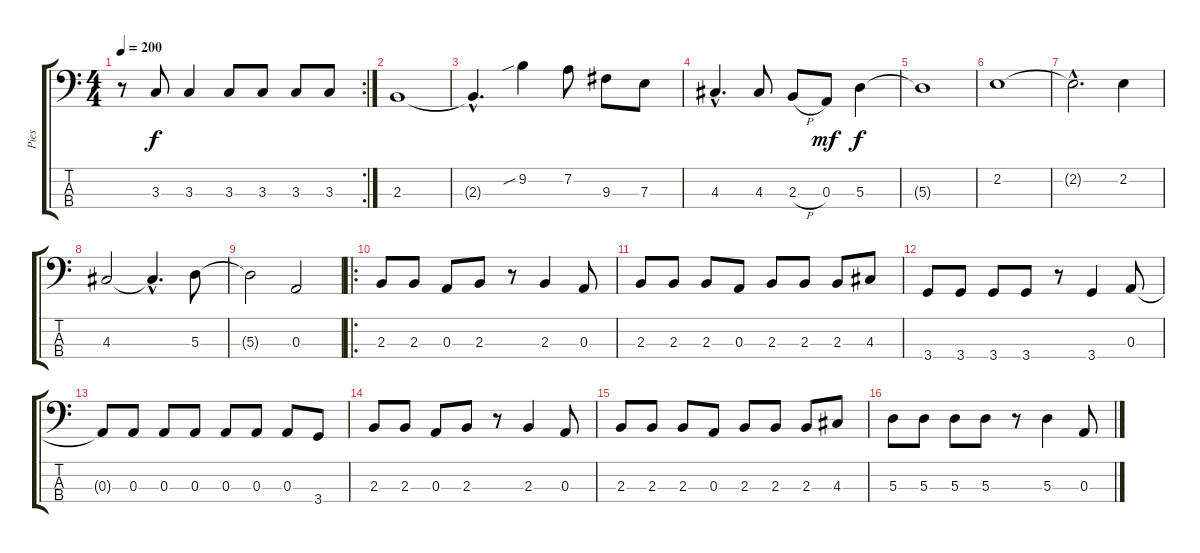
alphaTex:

\track ("Pies" "Pies") {instrument electricbasspick}
\staff {score tabs}
\tuning (G2 D2 A1 E1) {hide}
\rc 2
\ts (4 4)
\tempo 200
\clef f4
\ks c
r.8{dy f} 3.3.8 3.3.4 3.3.8 3.3.8 3.3.8 3.3.8 |
2.3.1 |
2.3{hac t}.4{d} 9.2{sib}.4 7.2.8 9.3.8 7.3.8 |
4.3{hac}.4{d} 4.3.8 2.3{h}.8 0.3.8{dy mf} 5.3.4{dy f} |
5.3{t}.1 |
2.2.1 |
2.2{hac t}.2{d} 2.2.4 |
4.3.2 4.3{hac t}.4{d} 5.3.8 |
5.3{t}.2 0.3.2 |
\ro
2.3.8 2.3.8 0.3.8 2.3.8 r.8 2.3.4 0.3.8 |
2.3.8 2.3.8 2.3.8 0.3.8 2.3.8 2.3.8 2.3.8 4.3.8 |
3.4.8 3.4.8 3.4.8 3.4.8 r.8 3.4.4 0.3.8 |
0.3{t}.8 0.3.8 0.3.8 0.3.8 0.3.8 0.3.8 0.3.8 3.4.8 |
2.3.8 2.3.8 0.3.8 2.3.8 r.8 2.3.4 0.3.8 |
2.3.8 2.3.8 2.3.8 0.3.8 2.3.8 2.3.8 2.3.8 4.3.8 |
5.3.8 5.3.8 5.3.8 5.3.8 r.8 5.3.4 0.3.8
